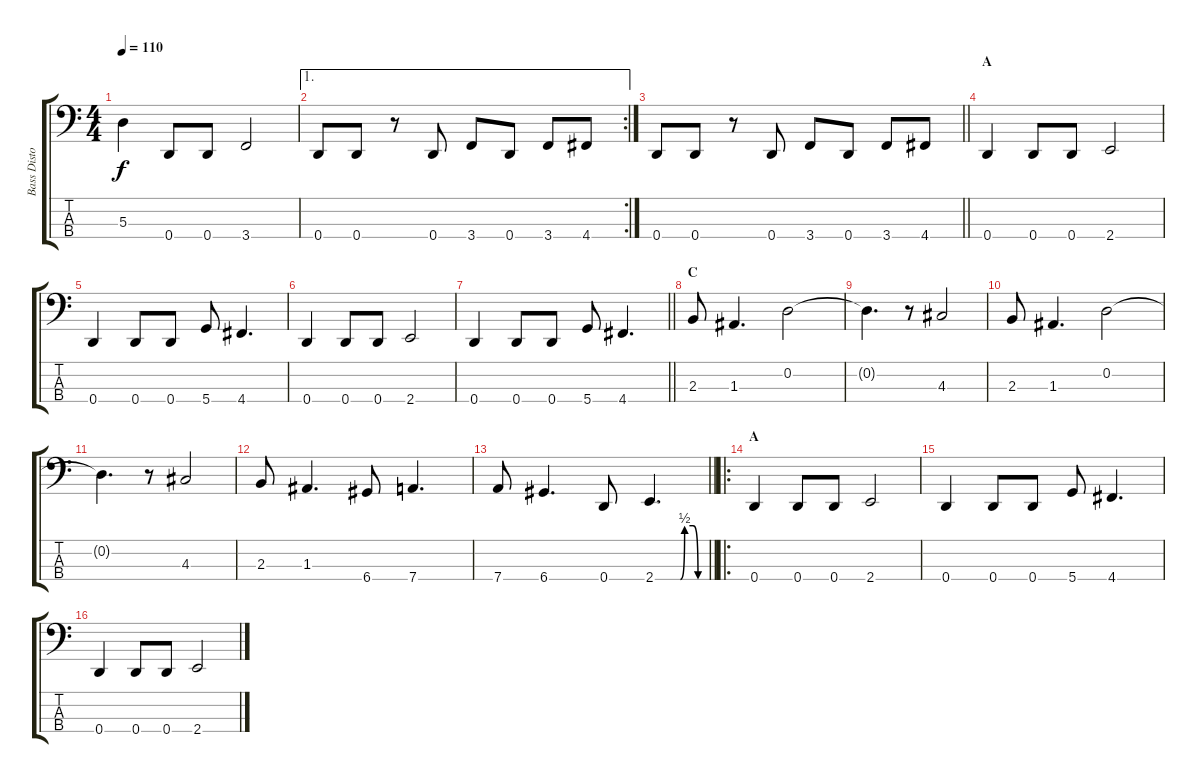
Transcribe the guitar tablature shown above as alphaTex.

\track ("Bass Distortion" "Bass Disto") {instrument electricbassfinger}
\staff {score tabs}
\tuning (G2 D2 A1 D1) {hide}
\ts (4 4)
\tempo 110
\clef f4
\ks c
5.3.4{dy f} 0.4.8 0.4.8 3.4.2 |
\ae 1
\rc 2
0.4.8 0.4.8 r.8 0.4.8 3.4.8 0.4.8 3.4.8 4.4.8 |
\barLineRight lightlight
0.4.8 0.4.8 r.8 0.4.8 3.4.8 0.4.8 3.4.8 4.4.8 |
\section ("" "A")
0.4.4 0.4.8 0.4.8 2.4.2 |
0.4.4 0.4.8 0.4.8 5.4.8 4.4.4{d} |
0.4.4 0.4.8 0.4.8 2.4.2 |
\barLineRight lightlight
0.4.4 0.4.8 0.4.8 5.4.8 4.4.4{d} |
\section ("" "C")
2.3.8 1.3.4{d} 0.2.2 |
0.2{t}.4{d} r.8 4.3.2 |
2.3.8 1.3.4{d} 0.2.2 |
0.2{t}.4{d} r.8 4.3.2 |
2.3.8 1.3.4{d} 6.4.8 7.4.4{d} |
\barLineRight lightlight
7.4.8 6.4.4{d} 0.4.8 2.4{be (custom 0 0 15 0 30 0 35 2 45 2 51 0 60 0)}.4{d} |
\ro
\section ("" "A")
0.4.4 0.4.8 0.4.8 2.4.2 |
0.4.4 0.4.8 0.4.8 5.4.8 4.4.4{d} |
0.4.4 0.4.8 0.4.8 2.4.2
